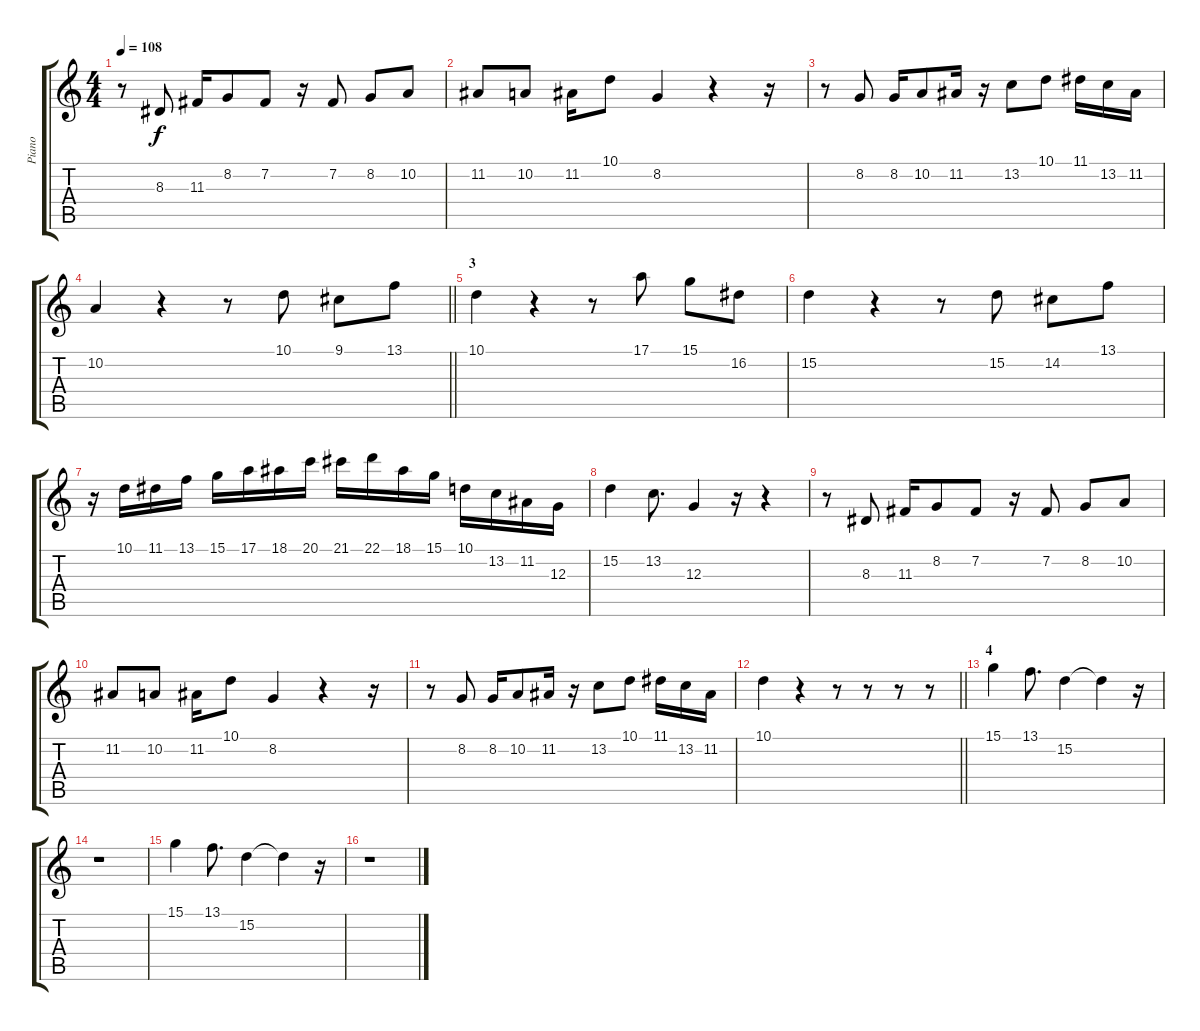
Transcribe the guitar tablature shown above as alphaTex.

\track ("Piano" "Piano") {instrument acousticgrandpiano}
\staff {score tabs}
\tuning (E4 B3 G3 D3 A2 E2) {hide}
\ts (4 4)
\tempo 108
\clef g2
\ks c
r.8{dy f} 8.3.8 11.3.16 8.2.8 7.2.8 r.16 7.2.8 8.2.8 10.2.8 |
11.2.8 10.2.8 11.2.16 10.1.8 8.2.4 r.4 r.16 |
r.8 8.2.8 8.2.16 10.2.8 11.2.16 r.16 13.2.8 10.1.8 11.1.16 13.2.16 11.2.16 |
\barLineRight lightlight
10.2.4 r.4 r.8 10.1.8 9.1.8 13.1.8 |
\section ("" "3")
10.1.4 r.4 r.8 17.1.8 15.1.8 16.2.8 |
15.2.4 r.4 r.8 15.2.8 14.2.8 13.1.8 |
r.16 10.1.16 11.1.16 13.1.16 15.1.16 17.1.16 18.1.16 20.1.16 21.1.16 22.1.16 18.1.16 15.1.16 10.1.16 13.2.16 11.2.16 12.3.16 |
15.2.4 13.2.8{d} 12.3.4 r.16 r.4 |
r.8 8.3.8 11.3.16 8.2.8 7.2.8 r.16 7.2.8 8.2.8 10.2.8 |
11.2.8 10.2.8 11.2.16 10.1.8 8.2.4 r.4 r.16 |
r.8 8.2.8 8.2.16 10.2.8 11.2.16 r.16 13.2.8 10.1.8 11.1.16 13.2.16 11.2.16 |
\barLineRight lightlight
10.1.4 r.4 r.8 r.8 r.8 r.8 |
\section ("" "4")
15.1.4 13.1.8{d} 15.2.4 15.2{t}.4 r.16 |
r.1 |
15.1.4 13.1.8{d} 15.2.4 15.2{t}.4 r.16 |
r.1
